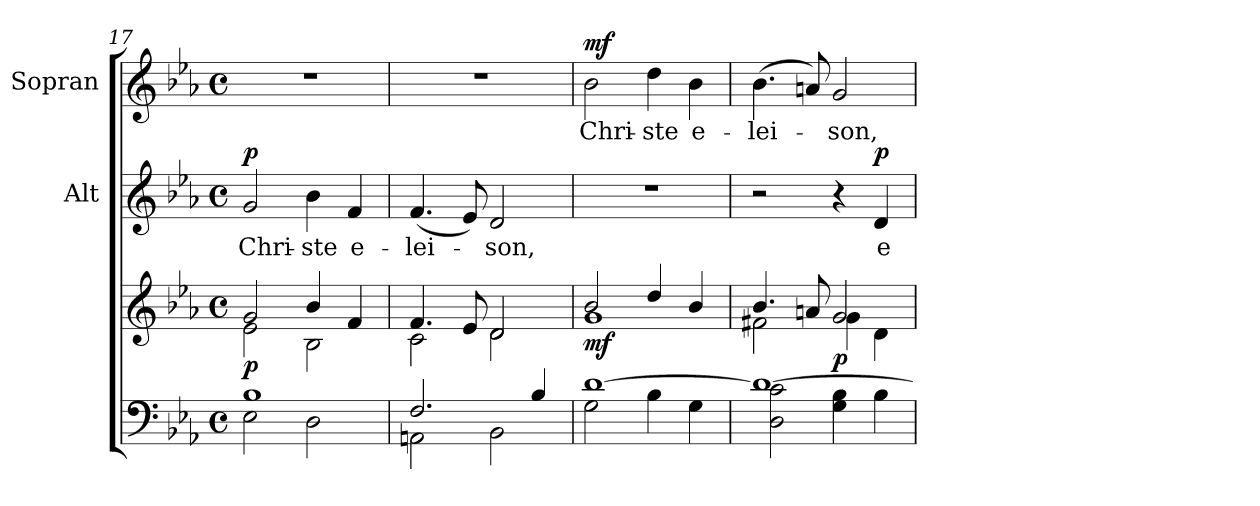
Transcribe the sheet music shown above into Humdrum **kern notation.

**kern	**kern	**dynam	**kern	**text	**dynam	**kern	**text	**dynam
*part3	*part3	*part3	*part2	*part2	*part2	*part1	*part1	*part1
*staff4	*staff3	*staff3/4	*staff2	*staff2	*staff2	*staff1	*staff1	*staff1
*	*	*	*I"Alt	*	*	*I"Sopran	*	*
*	*	*	*I'A.	*	*	*I'S.	*	*
*clefF4	*clefG2	*	*clefG2	*	*	*clefG2	*	*
*k[b-e-a-]	*k[b-e-a-]	*	*k[b-e-a-]	*	*	*k[b-e-a-]	*	*
*E-:	*E-:	*	*E-:	*	*	*E-:	*	*
*M4/4	*M4/4	*	*M4/4	*	*	*M4/4	*	*
*met(c)	*met(c)	*	*met(c)	*	*	*met(c)	*	*
=17	=17	=17	=17	=17	=17	=17	=17	=17
*^	*^	*	*	*	*	*	*	*
!	!	!	!	!LO:DY:b	!	!LO:LY:b	!LO:DY:a	!	!	!
1B-	2E-\	2g/	2e-\	p	2g/	Chri-	p	1r	.	.
!	!	!	!	!	!	!LO:LY:b	!	!	!	!
.	2D\	4b-/	2B-\	.	4b-\	-ste	.	.	.	.
!	!	!	!	!	!	!LO:LY:b	!	!	!	!
.	.	4f/	.	.	4f/	e-	.	.	.	.
=18	=18	=18	=18	=18	=18	=18	=18	=18	=18	=18
!	!	!	!	!	!	!LO:LY:b	!	!	!	!
2.F/	2AAn\	4.f/	2c\	.	(<4.f/	-lei-	.	1r	.	.
.	.	8e-/	.	.	8e-/)	.	.	.	.	.
!	!	!	!	!	!	!LO:LY:b	!	!	!	!
.	2BB-\	2d/	2d\	.	2d/	-son,	.	.	.	.
4B-/	.	.	.	.	.	.	.	.	.	.
!!LO:PB:g=z
=19	=19	=19	=19	=19	=19	=19	=19	=19	=19	=19
!	!	!	!	!LO:DY:b	!	!	!	!	!LO:LY:b	!LO:DY:a
[>1d	2G\	2b-/	1g	mf	1r	.	.	2b-\	Chri-	mf
!	!	!	!	!	!	!	!	!	!LO:LY:b	!
.	4B-\	4dd/	.	.	.	.	.	4dd\	-ste	.
!	!	!	!	!	!	!	!	!	!LO:LY:b	!
.	4G\	4b-/	.	.	.	.	.	4b-\	e-	.
=20	=20	=20	=20	=20	=20	=20	=20	=20	=20	=20
!	!	!	!	!	!	!	!	!	!LO:LY:b	!
1d_	2D\ 2c\	4.b-/	2f#X\	.	2r	.	.	(>4.b-\	-lei-	.
.	.	8an/	.	.	.	.	.	8an/)	.	.
!	!	!	!	!LO:DY:b	!	!	!	!	!LO:LY:b	!
.	4G\ 4B-\	2g/	4g\	p	4r	.	.	2g/	-son,	.
!	!	!	!	!	!	!LO:LY:b	!LO:DY:a	!	!	!
.	4B-\	.	4d\	.	4d/	e-	p	.	.	.
*v	*v	*	*	*	*	*	*	*	*	*
*	*v	*v	*	*	*	*	*	*	*
=	=	=	=	=	=	=	=	=
*-	*-	*-	*-	*-	*-	*-	*-	*-
